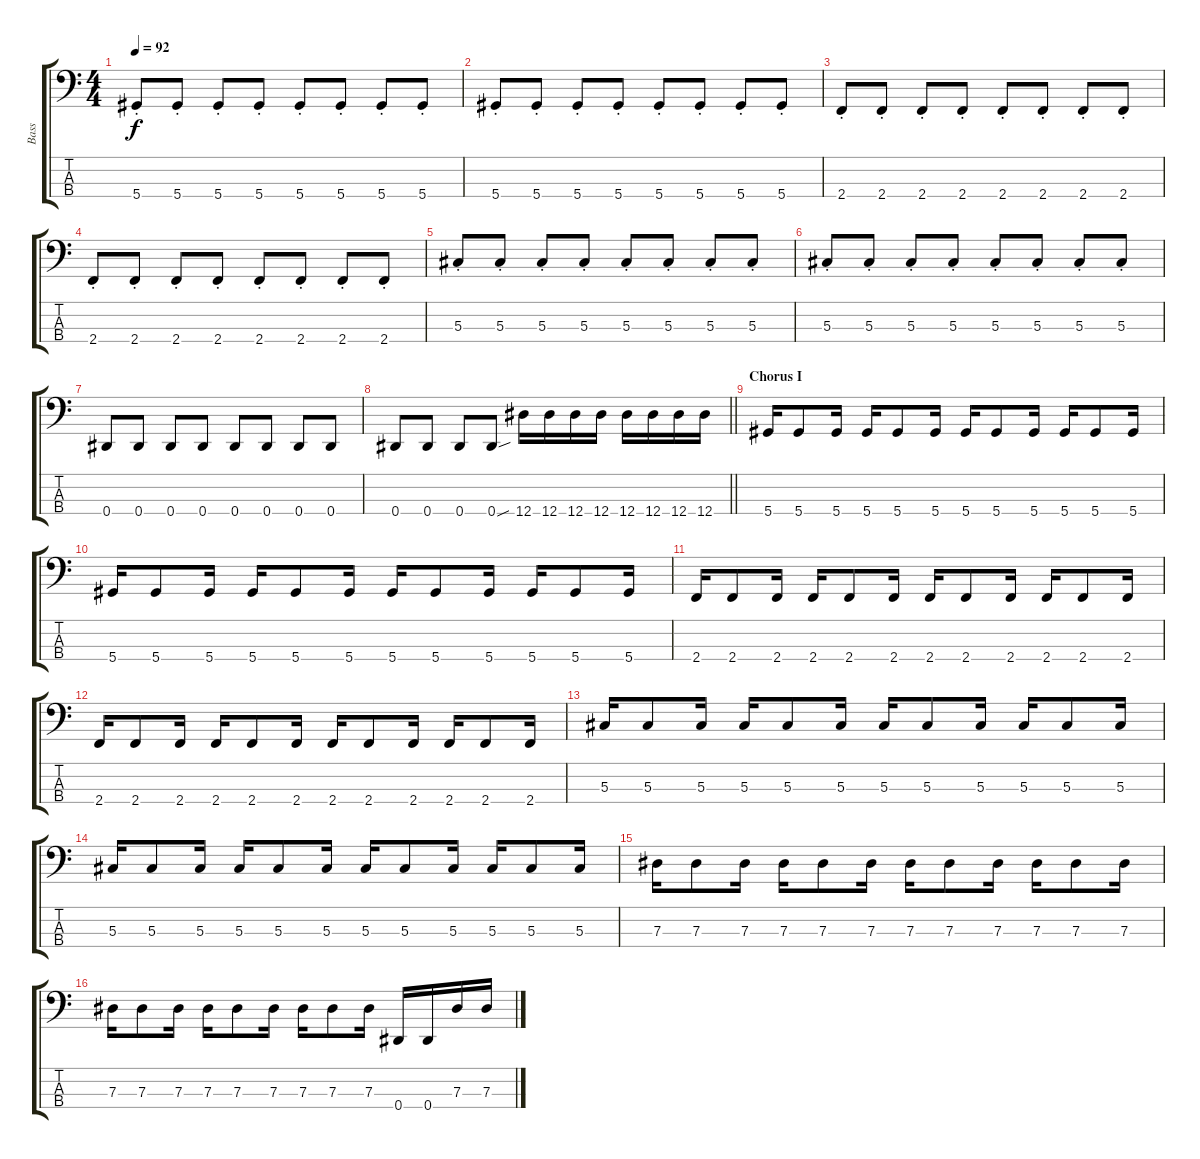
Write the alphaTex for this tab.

\track ("Bass" "Bass") {instrument electricbassfinger}
\staff {score tabs}
\tuning (Gb2 Db2 Ab1 Eb1) {hide}
\ts (4 4)
\tempo 92
\clef f4
\ks c
5.4{st}.8{dy f} 5.4{st}.8 5.4{st}.8 5.4{st}.8 5.4{st}.8 5.4{st}.8 5.4{st}.8 5.4{st}.8 |
5.4{st}.8 5.4{st}.8 5.4{st}.8 5.4{st}.8 5.4{st}.8 5.4{st}.8 5.4{st}.8 5.4{st}.8 |
2.4{st}.8 2.4{st}.8 2.4{st}.8 2.4{st}.8 2.4{st}.8 2.4{st}.8 2.4{st}.8 2.4{st}.8 |
2.4{st}.8 2.4{st}.8 2.4{st}.8 2.4{st}.8 2.4{st}.8 2.4{st}.8 2.4{st}.8 2.4{st}.8 |
5.3{st}.8 5.3{st}.8 5.3{st}.8 5.3{st}.8 5.3{st}.8 5.3{st}.8 5.3{st}.8 5.3{st}.8 |
5.3{st}.8 5.3{st}.8 5.3{st}.8 5.3{st}.8 5.3{st}.8 5.3{st}.8 5.3{st}.8 5.3{st}.8 |
0.4.8 0.4.8 0.4.8 0.4.8 0.4.8 0.4.8 0.4.8 0.4.8 |
\barLineRight lightlight
0.4.8 0.4.8 0.4.8 0.4{sou}.8 12.4.16 12.4.16 12.4.16 12.4.16 12.4.16 12.4.16 12.4.16 12.4.16 |
\section ("" "Chorus I")
5.4.16 5.4.8 5.4.16 5.4.16 5.4.8 5.4.16 5.4.16 5.4.8 5.4.16 5.4.16 5.4.8 5.4.16 |
5.4.16 5.4.8 5.4.16 5.4.16 5.4.8 5.4.16 5.4.16 5.4.8 5.4.16 5.4.16 5.4.8 5.4.16 |
2.4.16 2.4.8 2.4.16 2.4.16 2.4.8 2.4.16 2.4.16 2.4.8 2.4.16 2.4.16 2.4.8 2.4.16 |
2.4.16 2.4.8 2.4.16 2.4.16 2.4.8 2.4.16 2.4.16 2.4.8 2.4.16 2.4.16 2.4.8 2.4.16 |
5.3.16 5.3.8 5.3.16 5.3.16 5.3.8 5.3.16 5.3.16 5.3.8 5.3.16 5.3.16 5.3.8 5.3.16 |
5.3.16 5.3.8 5.3.16 5.3.16 5.3.8 5.3.16 5.3.16 5.3.8 5.3.16 5.3.16 5.3.8 5.3.16 |
7.3.16 7.3.8 7.3.16 7.3.16 7.3.8 7.3.16 7.3.16 7.3.8 7.3.16 7.3.16 7.3.8 7.3.16 |
7.3.16 7.3.8 7.3.16 7.3.16 7.3.8 7.3.16 7.3.16 7.3.8 7.3.16 0.4.16 0.4.16 7.3.16 7.3.16
